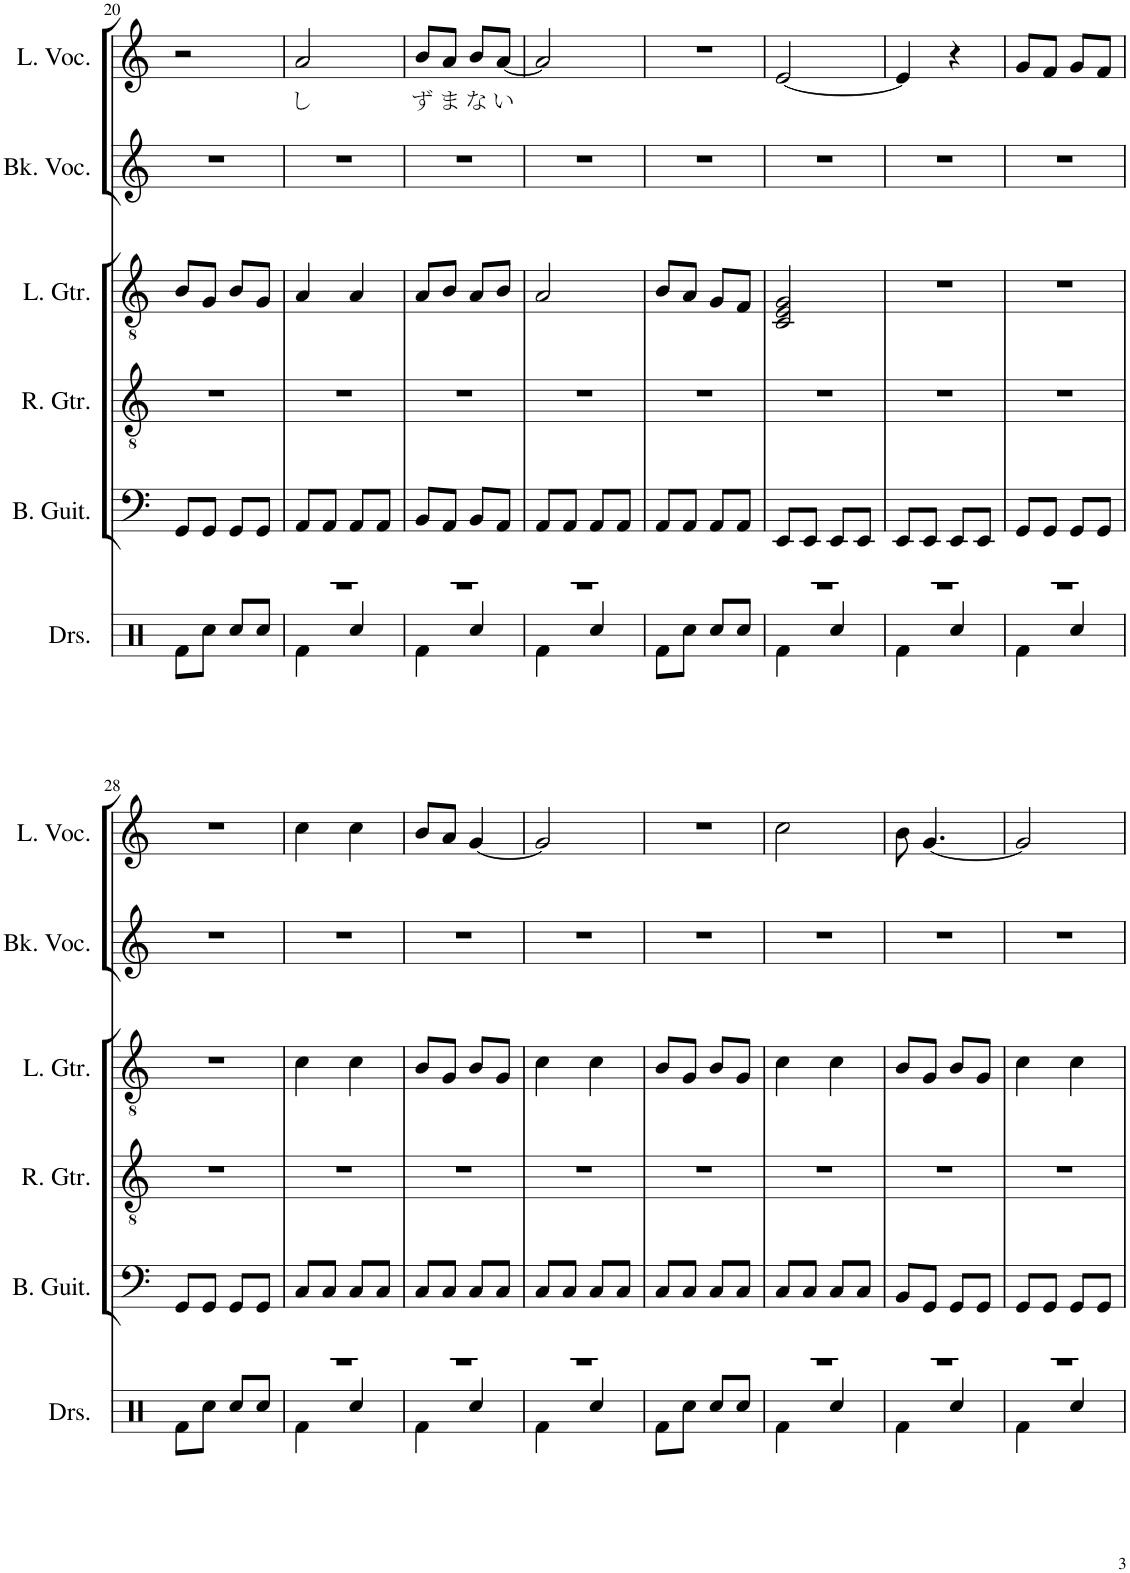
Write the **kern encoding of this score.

**kern	**kern	**kern	**kern	**kern	**kern	**text
*part6	*part5	*part4	*part3	*part2	*part1	*part1
*staff6	*staff5	*staff4	*staff3	*staff2	*staff1	*staff1
*I"Drumset	*I"Bass Guitar	*I"Rhythm Guitar	*I"Lead Guitar	*I"Backing Vocals	*I"Lead Vocals	*
*I'Drs.	*I'B. Guit.	*I'R. Gtr.	*I'L. Gtr.	*I'Bk. Voc.	*I'L. Voc.	*
!!LO:PB:g=z
*clefX	*clefF4	*clefGv2	*clefGv2	*clefG2	*clefG2	*
*	*Trd7c12	*	*	*	*	*
*k[]	*k[]	*k[]	*k[]	*k[]	*k[]	*
*M2/4	*M2/4	*M2/4	*M2/4	*M2/4	*M2/4	*
=20	=20	=20	=20	=20	=20	=20
8Rf\L	8GG/L	2r	8B/L	2r	2r	.
8Rcc\J	8GG/J	.	8G/J	.	.	.
8Rcc/L	8GG/L	.	8B/L	.	.	.
8Rcc/J	8GG/J	.	8G/J	.	.	.
=21	=21	=21	=21	=21	=21	=21
*^	*	*	*	*	*	*
!	!	!	!	!	!	!	!LO:LY:b
2r	4Rf\	8AA/L	2r	4A/	2r	2a/	し
.	.	8AA/J	.	.	.	.	.
.	4Rcc/	8AA/L	.	4A/	.	.	.
.	.	8AA/J	.	.	.	.	.
=22	=22	=22	=22	=22	=22	=22	=22
!	!	!	!	!	!	!	!LO:LY:b
2r	4Rf\	8BB/L	2r	8A/L	2r	8b/L	ず
!	!	!	!	!	!	!	!LO:LY:b
.	.	8AA/J	.	8B/J	.	8a/J	ま
!	!	!	!	!	!	!	!LO:LY:b
.	4Rcc/	8BB/L	.	8A/L	.	8b/L	な
!	!	!	!	!	!	!	!LO:LY:b
.	.	8AA/J	.	8B/J	.	[8a/J	い
=23	=23	=23	=23	=23	=23	=23	=23
2r	4Rf\	8AA/L	2r	2A/	2r	2a/]	.
.	.	8AA/J	.	.	.	.	.
.	4Rcc/	8AA/L	.	.	.	.	.
.	.	8AA/J	.	.	.	.	.
*v	*v	*	*	*	*	*	*
=24	=24	=24	=24	=24	=24	=24
8Rf\L	8AA/L	2r	8B/L	2r	2r	.
8Rcc\J	8AA/J	.	8A/J	.	.	.
8Rcc/L	8AA/L	.	8G/L	.	.	.
8Rcc/J	8AA/J	.	8F/J	.	.	.
=25	=25	=25	=25	=25	=25	=25
*^	*	*	*	*	*	*
2r	4Rf\	8EE/L	2r	2C/ 2E/ 2G/	2r	[2e/	.
.	.	8EE/J	.	.	.	.	.
.	4Rcc/	8EE/L	.	.	.	.	.
.	.	8EE/J	.	.	.	.	.
=26	=26	=26	=26	=26	=26	=26	=26
2r	4Rf\	8EE/L	2r	2r	2r	4e/]	.
.	.	8EE/J	.	.	.	.	.
.	4Rcc/	8EE/L	.	.	.	4r	.
.	.	8EE/J	.	.	.	.	.
=27	=27	=27	=27	=27	=27	=27	=27
2r	4Rf\	8GG/L	2r	2r	2r	8g/L	.
.	.	8GG/J	.	.	.	8f/J	.
.	4Rcc/	8GG/L	.	.	.	8g/L	.
.	.	8GG/J	.	.	.	8f/J	.
*v	*v	*	*	*	*	*	*
!!LO:LB:g=z
=28	=28	=28	=28	=28	=28	=28
8Rf\L	8GG/L	2r	2r	2r	2r	.
8Rcc\J	8GG/J	.	.	.	.	.
8Rcc/L	8GG/L	.	.	.	.	.
8Rcc/J	8GG/J	.	.	.	.	.
=29	=29	=29	=29	=29	=29	=29
*^	*	*	*	*	*	*
2r	4Rf\	8C/L	2r	4c\	2r	4cc\	.
.	.	8C/J	.	.	.	.	.
.	4Rcc/	8C/L	.	4c\	.	4cc\	.
.	.	8C/J	.	.	.	.	.
=30	=30	=30	=30	=30	=30	=30	=30
2r	4Rf\	8C/L	2r	8B/L	2r	8b/L	.
.	.	8C/J	.	8G/J	.	8a/J	.
.	4Rcc/	8C/L	.	8B/L	.	[4g/	.
.	.	8C/J	.	8G/J	.	.	.
=31	=31	=31	=31	=31	=31	=31	=31
2r	4Rf\	8C/L	2r	4c\	2r	2g/]	.
.	.	8C/J	.	.	.	.	.
.	4Rcc/	8C/L	.	4c\	.	.	.
.	.	8C/J	.	.	.	.	.
*v	*v	*	*	*	*	*	*
=32	=32	=32	=32	=32	=32	=32
8Rf\L	8C/L	2r	8B/L	2r	2r	.
8Rcc\J	8C/J	.	8G/J	.	.	.
8Rcc/L	8C/L	.	8B/L	.	.	.
8Rcc/J	8C/J	.	8G/J	.	.	.
=33	=33	=33	=33	=33	=33	=33
*^	*	*	*	*	*	*
2r	4Rf\	8C/L	2r	4c\	2r	2cc\	.
.	.	8C/J	.	.	.	.	.
.	4Rcc/	8C/L	.	4c\	.	.	.
.	.	8C/J	.	.	.	.	.
=34	=34	=34	=34	=34	=34	=34	=34
2r	4Rf\	8BB/L	2r	8B/L	2r	8b\	.
.	.	8GG/J	.	8G/J	.	[4.g/	.
.	4Rcc/	8GG/L	.	8B/L	.	.	.
.	.	8GG/J	.	8G/J	.	.	.
=35	=35	=35	=35	=35	=35	=35	=35
2r	4Rf\	8GG/L	2r	4c\	2r	2g/]	.
.	.	8GG/J	.	.	.	.	.
.	4Rcc/	8GG/L	.	4c\	.	.	.
.	.	8GG/J	.	.	.	.	.
*v	*v	*	*	*	*	*	*
=	=	=	=	=	=	=
*-	*-	*-	*-	*-	*-	*-
